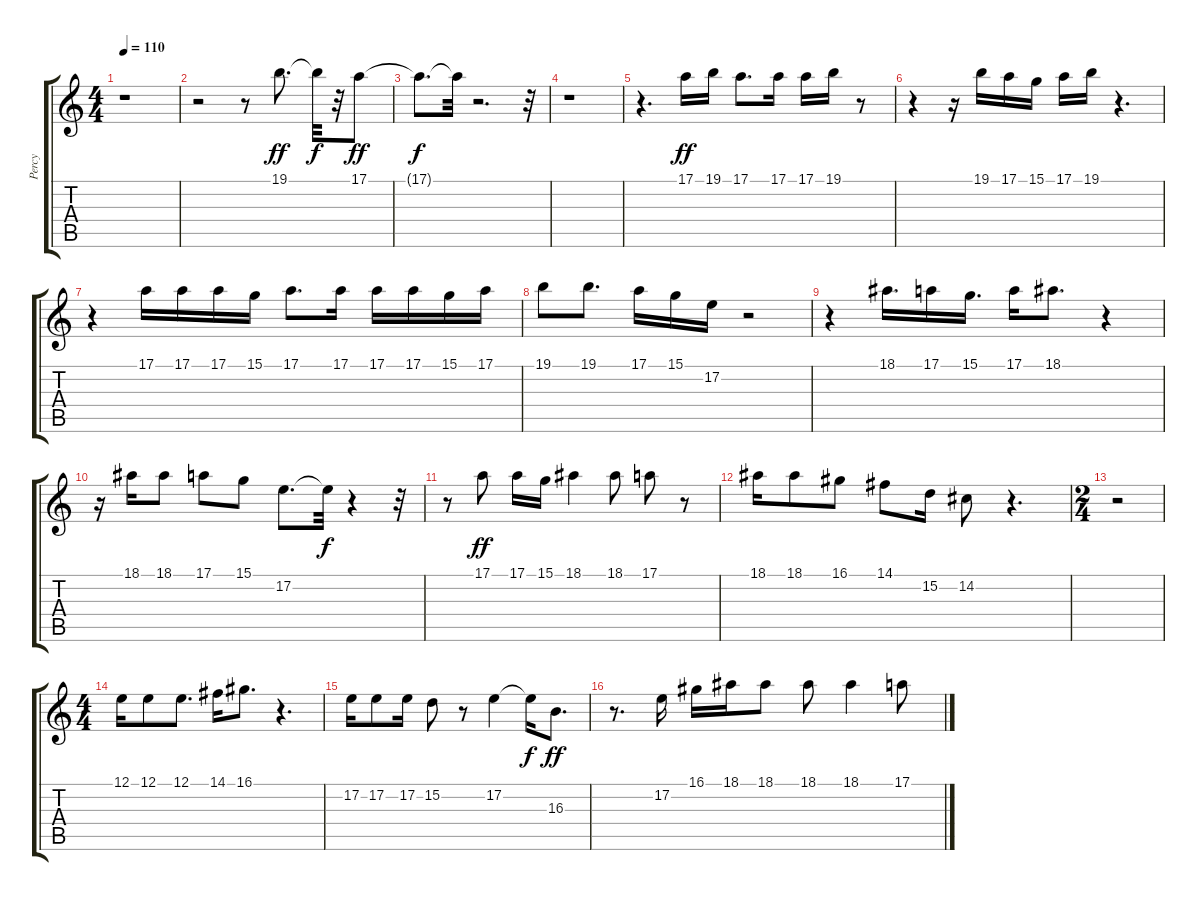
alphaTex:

\track ("Percy" "Percy") {instrument pad3polysynth}
\staff {score tabs}
\tuning (E4 B3 G3 D3 A2 E2) {hide}
\ts (4 4)
\tempo 110
\clef g2
\ks c
r.1{dy f} |
r.2 r.8 19.1.8{d dy ff} 19.1{t}.32{dy f} r.32 17.1.8{dy ff} |
17.1{t}.8{d dy f} 17.1{t}.32 r.2{d} r.32 |
r.1 |
r.4{d} 17.1.16{dy ff} 19.1.16 17.1.8{d} 17.1.16 17.1.16 19.1.16 r.8 |
r.4 r.16 19.1.16 17.1.16 15.1.16 17.1.16 19.1.16 r.4{d} |
r.4 17.1.16 17.1.16 17.1.16 15.1.16 17.1.8{d} 17.1.16 17.1.16 17.1.16 15.1.16 17.1.16 |
19.1.8 19.1.8{d} 17.1.16 15.1.16 17.2.16 r.2 |
r.4 18.1.16{d} 17.1.16 15.1.16{d} 17.1.16 18.1.8{d} r.4 |
r.16 18.1.16 18.1.8 17.1.8 15.1.8 17.2.8{d} 17.2{t}.32{dy f} r.4 r.32 |
r.8 17.1.8{dy ff} 17.1.16 15.1.16 18.1.4 18.1.8 17.1.8 r.8 |
18.1.16 18.1.8 16.1.8 14.1.8 15.2.16 14.2.8 r.4{d} |
\ts (2 4)
r.2 |
\ts (4 4)
12.1.16 12.1.8 12.1.8{d} 14.1.16 16.1.8{d} r.4{d} |
17.2.16 17.2.8 17.2.16 15.2.8 r.8 17.2.4 17.2{t}.16{dy f} 16.3.8{d dy ff} |
r.8{d} 17.2.16 16.1.16 18.1.16 18.1.8 18.1.8 18.1.4 17.1.8
